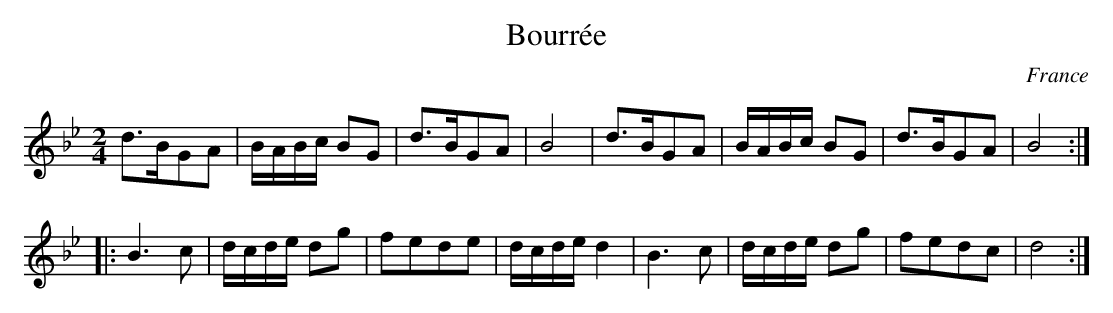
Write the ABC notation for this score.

X:1
T:Bourr\'ee
M:2/4
L:1/8
O:France
K:Bb
d>BGA| B/A/B/c/ BG| d>BGA| B4 | d>BGA| B/A/B/c/ BG| d>BGA| B4 ::
B3c| d/c/d/e/ dg| fede| d/c/d/e/ d2| B3c| d/c/d/e/ dg| fedc| d4:|
